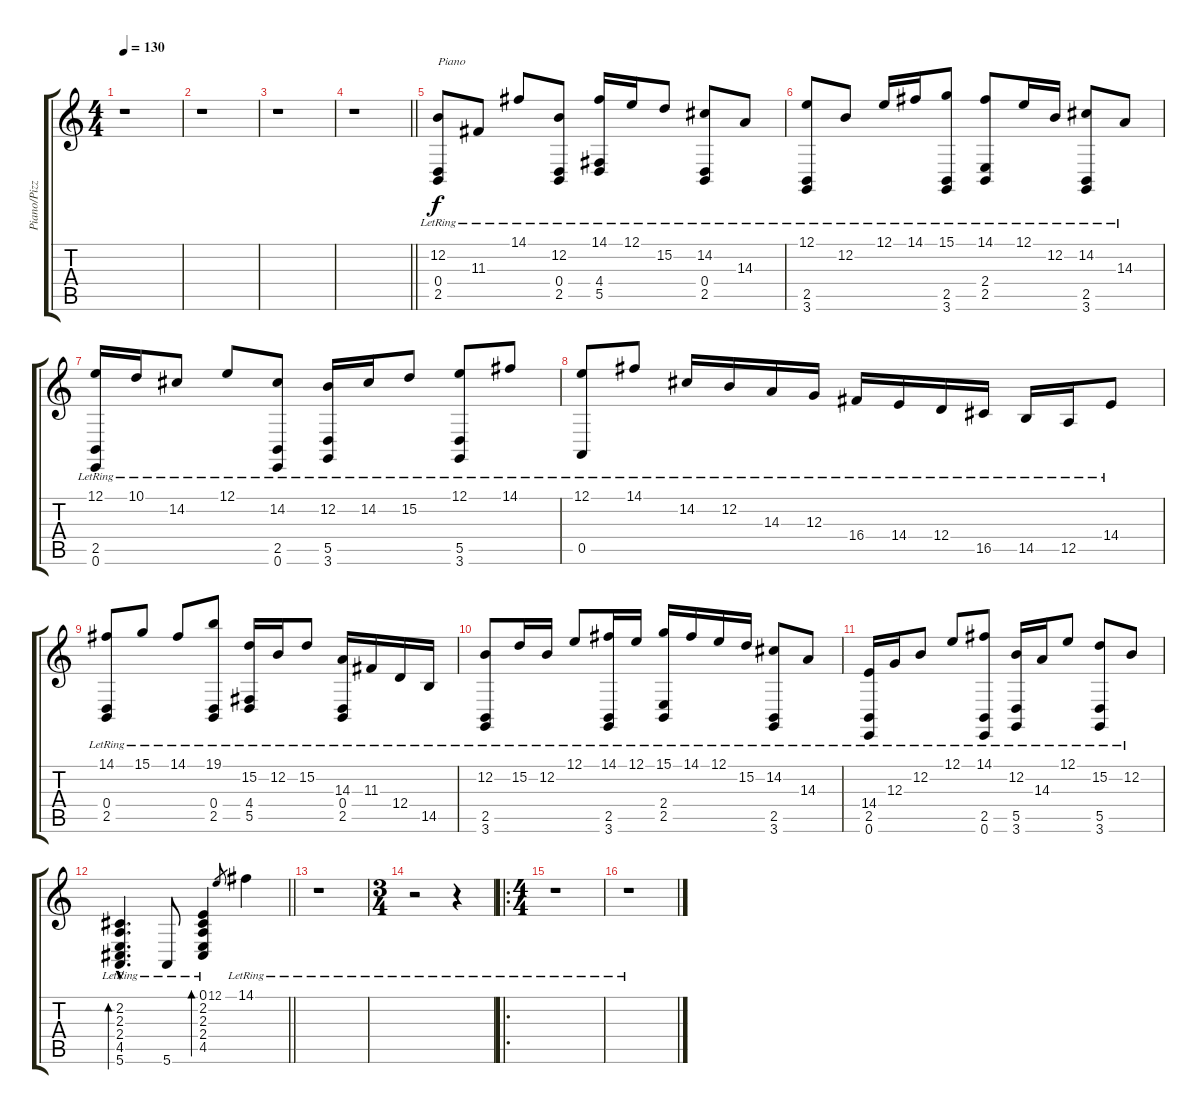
\track ("Piano/Pizzicato" "Piano/Pizz") {instrument acousticgrandpiano}
\staff {score tabs}
\tuning (E4 B3 G3 D3 A2 E2) {hide}
\ts (4 4)
\tempo 130
\clef g2
\ks c
r.1{dy f} |
r.1 |
r.1 |
\barLineRight lightlight
r.1 |
(12.2{lr} 0.4{lr} 2.5{lr}).8{txt "Piano" volume 14 instrument acousticgrandpiano} 11.3{lr}.8 14.1{lr}.8 (12.2{lr} 0.4{lr} 2.5{lr}).8 (14.1{lr} 4.4{lr} 5.5{lr}).16 12.1{lr}.16 15.2{lr}.8 (14.2{lr} 0.4{lr} 2.5{lr}).8 14.3{lr}.8 |
(12.1{lr} 2.5{lr} 3.6{lr}).8 12.2{lr}.8 12.1{lr}.16 14.1{lr}.16 (15.1{lr} 2.5{lr} 3.6{lr}).8 (14.1{lr} 2.4{lr} 2.5{lr}).8 12.1{lr}.16 12.2{lr}.16 (14.2{lr} 2.5{lr} 3.6{lr}).8 14.3{lr}.8 |
(12.1{lr} 2.5{lr} 0.6{lr}).16 10.1{lr}.16 14.2{lr}.8 12.1{lr}.8 (14.2{lr} 2.5{lr} 0.6{lr}).8 (12.2{lr} 5.5{lr} 3.6{lr}).16 14.2{lr}.16 15.2{lr}.8 (12.1{lr} 5.5{lr} 3.6{lr}).8 14.1{lr}.8 |
(12.1{lr} 0.5{lr}).8 14.1{lr}.8 14.2{lr}.16 12.2{lr}.16 14.3{lr}.16 12.3{lr}.16 16.4{lr}.16 14.4{lr}.16 12.4{lr}.16 16.5{lr}.16 14.5{lr}.16 12.5{lr}.16 14.4{lr}.8 |
(14.1{lr} 0.4{lr} 2.5{lr}).8 15.1{lr}.8 14.1{lr}.8 (19.1{lr} 0.4{lr} 2.5{lr}).8 (15.2{lr} 4.4{lr} 5.5{lr}).16 12.2{lr}.16 15.2{lr}.8 (14.3{lr} 0.4{lr} 2.5{lr}).16 11.3{lr}.16 12.4{lr}.16 14.5{lr}.16 |
(12.2{lr} 2.5{lr} 3.6{lr}).8 15.2{lr}.16 12.2{lr}.16 12.1{lr}.8 (14.1{lr} 2.5{lr} 3.6{lr}).16 12.1{lr}.16 (15.1{lr} 2.4{lr} 2.5{lr}).16 14.1{lr}.16 12.1{lr}.16 15.2{lr}.16 (14.2{lr} 2.5{lr} 3.6{lr}).8 14.3{lr}.8 |
(14.4{lr} 2.5{lr} 0.6{lr}).16 12.3{lr}.16 12.2{lr}.8 12.1{lr}.8 (14.1{lr} 2.5{lr} 0.6{lr}).8 (12.2{lr} 5.5{lr} 3.6{lr}).16 14.3{lr}.16 12.1{lr}.8 (15.2{lr} 5.5{lr} 3.6{lr}).8 12.2{lr}.8 |
\barLineRight lightlight
(2.2{hac lr} 2.3{hac lr} 2.4{hac lr} 4.5{hac lr} 5.6{hac lr}).4{d bd 240} 5.6{lr}.8 (0.1{lr} 2.2{lr} 2.3{lr} 2.4{lr} 4.5{lr}).4{bd 120} 12.1.8{gr} 14.1{lr}.4 |
r.1 |
\ts (3 4)
r.2 r.4 |
\ro
\ts (4 4)
r.1 |
r.1
